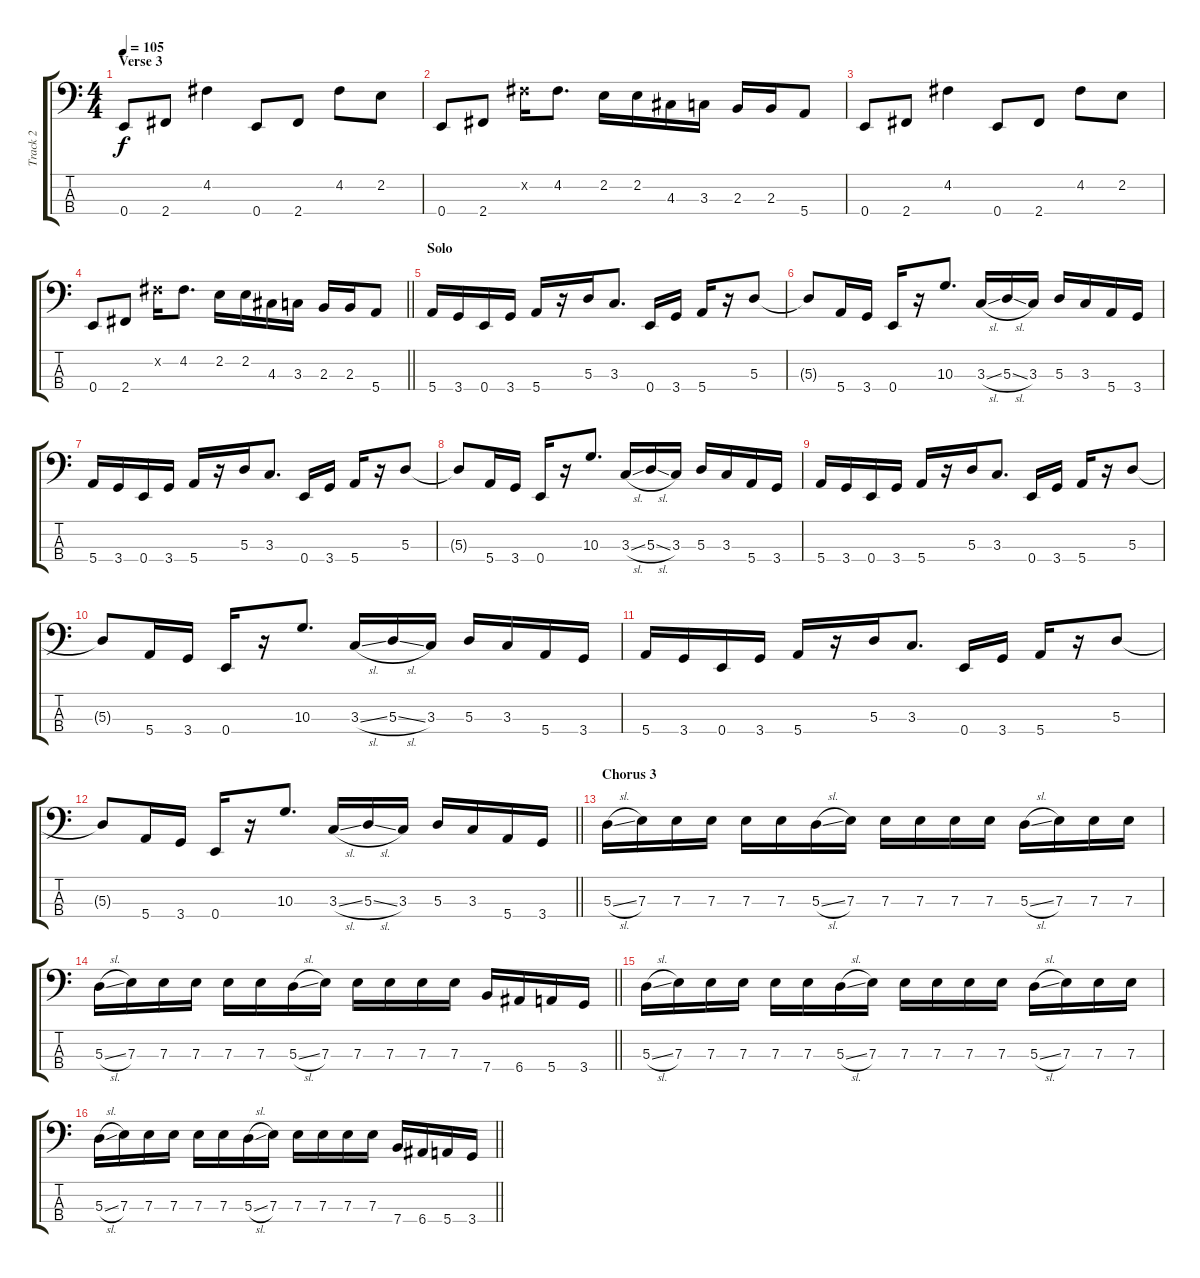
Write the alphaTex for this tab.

\track ("Track 2" "Track 2") {instrument electricbassfinger}
\staff {score tabs}
\tuning (G2 D2 A1 E1) {hide}
\ts (4 4)
\section ("" "Verse 3")
\tempo 105
\clef f4
\ks c
0.4.8{dy f} 2.4.8 4.2.4 0.4.8 2.4.8 4.2.8 2.2.8 |
0.4.8 2.4.8 4.2{x}.16 4.2.8{d} 2.2.16 2.2.16 4.3.16 3.3.16 2.3.16 2.3.16 5.4.8 |
0.4.8 2.4.8 4.2.4 0.4.8 2.4.8 4.2.8 2.2.8 |
\barLineRight lightlight
0.4.8 2.4.8 4.2{x}.16 4.2.8{d} 2.2.16 2.2.16 4.3.16 3.3.16 2.3.16 2.3.16 5.4.8 |
\section ("" "Solo")
5.4.16 3.4.16 0.4.16 3.4.16 5.4.16 r.16 5.3.16 3.3.8{d} 0.4.16 3.4.16 5.4.16 r.16 5.3.8 |
5.3{t}.8 5.4.16 3.4.16 0.4.16 r.16 10.3.8{d} 3.3{sl}.16 5.3{sl}.16 3.3.16 5.3.16 3.3.16 5.4.16 3.4.16 |
5.4.16 3.4.16 0.4.16 3.4.16 5.4.16 r.16 5.3.16 3.3.8{d} 0.4.16 3.4.16 5.4.16 r.16 5.3.8 |
5.3{t}.8 5.4.16 3.4.16 0.4.16 r.16 10.3.8{d} 3.3{sl}.16 5.3{sl}.16 3.3.16 5.3.16 3.3.16 5.4.16 3.4.16 |
5.4.16 3.4.16 0.4.16 3.4.16 5.4.16 r.16 5.3.16 3.3.8{d} 0.4.16 3.4.16 5.4.16 r.16 5.3.8 |
5.3{t}.8 5.4.16 3.4.16 0.4.16 r.16 10.3.8{d} 3.3{sl}.16 5.3{sl}.16 3.3.16 5.3.16 3.3.16 5.4.16 3.4.16 |
5.4.16 3.4.16 0.4.16 3.4.16 5.4.16 r.16 5.3.16 3.3.8{d} 0.4.16 3.4.16 5.4.16 r.16 5.3.8 |
\barLineRight lightlight
5.3{t}.8 5.4.16 3.4.16 0.4.16 r.16 10.3.8{d} 3.3{sl}.16 5.3{sl}.16 3.3.16 5.3.16 3.3.16 5.4.16 3.4.16 |
\section ("" "Chorus 3")
5.3{sl}.16 7.3.16 7.3.16 7.3.16 7.3.16 7.3.16 5.3{sl}.16 7.3.16 7.3.16 7.3.16 7.3.16 7.3.16 5.3{sl}.16 7.3.16 7.3.16 7.3.16 |
\barLineRight lightlight
5.3{sl}.16 7.3.16 7.3.16 7.3.16 7.3.16 7.3.16 5.3{sl}.16 7.3.16 7.3.16 7.3.16 7.3.16 7.3.16 7.4.16 6.4.16 5.4.16 3.4.16 |
5.3{sl}.16 7.3.16 7.3.16 7.3.16 7.3.16 7.3.16 5.3{sl}.16 7.3.16 7.3.16 7.3.16 7.3.16 7.3.16 5.3{sl}.16 7.3.16 7.3.16 7.3.16 |
\barLineRight lightlight
5.3{sl}.16 7.3.16 7.3.16 7.3.16 7.3.16 7.3.16 5.3{sl}.16 7.3.16 7.3.16 7.3.16 7.3.16 7.3.16 7.4.16 6.4.16 5.4.16 3.4.16
